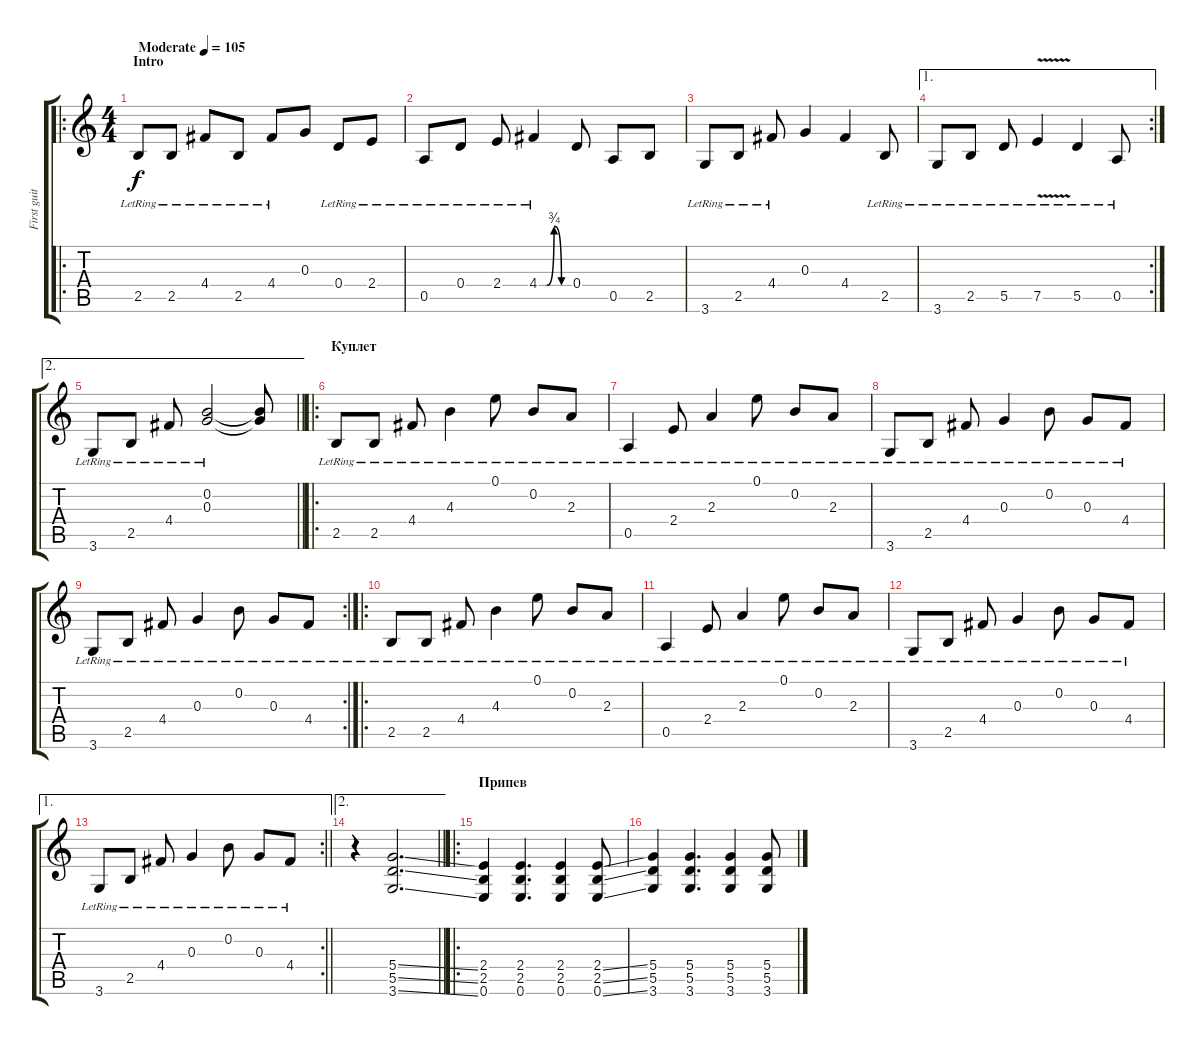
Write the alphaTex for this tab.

\track ("First guitar" "First guit") {solo instrument electricguitarclean}
\staff {score tabs}
\tuning (E4 B3 G3 D3 A2 E2) {hide}
\ro
\ts (4 4)
\section ("" "Intro")
\tempo (105 "Moderate")
\clef g2
\ks c
2.5{lr}.8{dy f instrument electricguitarclean} 2.5{lr}.8 4.4{lr}.8 2.5{lr}.8 4.4{lr}.8 0.3.8 0.4{lr}.8 2.4{lr}.8 |
0.5{lr}.8 0.4{lr}.8 2.4{lr}.8 4.4{be (custom 0 0 15 0 30 3 45 0 60 0) lr}.4 0.4.8 0.5.8 2.5.8 |
3.6{lr}.8 2.5{lr}.8 4.4{lr}.8 0.3.4 4.4.4 2.5{lr}.8 |
\ae 1
\rc 2
3.6{lr}.8 2.5{lr}.8 5.5{lr}.8 7.5{v lr}.4 5.5{lr}.4 0.5{lr}.8 |
\ae 2
\barLineRight lightlight
3.6{lr}.8 2.5{lr}.8 4.4{lr}.8 (0.2{lr} 0.3{lr}).2 (0.2{t} 0.3{t}).8 |
\ro
\section ("" "Куплет")
2.5{lr}.8 2.5{lr}.8 4.4{lr}.8 4.3{lr}.4 0.1{lr}.8 0.2{lr}.8 2.3{lr}.8 |
0.5{lr}.4 2.4{lr}.8 2.3{lr}.4 0.1{lr}.8 0.2{lr}.8 2.3{lr}.8 |
3.6{lr}.8 2.5{lr}.8 4.4{lr}.8 0.3{lr}.4 0.2{lr}.8 0.3{lr}.8 4.4{lr}.8 |
\rc 2
3.6{lr}.8 2.5{lr}.8 4.4{lr}.8 0.3{lr}.4 0.2{lr}.8 0.3{lr}.8 4.4{lr}.8 |
\ro
2.5{lr}.8 2.5{lr}.8 4.4{lr}.8 4.3{lr}.4 0.1{lr}.8 0.2{lr}.8 2.3{lr}.8 |
0.5{lr}.4 2.4{lr}.8 2.3{lr}.4 0.1{lr}.8 0.2{lr}.8 2.3{lr}.8 |
3.6{lr}.8 2.5{lr}.8 4.4{lr}.8 0.3{lr}.4 0.2{lr}.8 0.3{lr}.8 4.4{lr}.8 |
\ae 1
\rc 2
\barLineRight lightlight
3.6{lr}.8 2.5{lr}.8 4.4{lr}.8 0.3{lr}.4 0.2{lr}.8 0.3{lr}.8 4.4{lr}.8 |
\ae 2
\barLineRight lightlight
r.4 (5.4{ss} 5.5{ss} 3.6{ss}).2{d volume 12 instrument distortionguitar} |
\ro
\section ("" "Припев")
(2.4 2.5 0.6).4 (2.4 2.5 0.6).4{d} (2.4 2.5 0.6).4 (2.4{ss} 2.5{ss} 0.6{ss}).8 |
(5.4 5.5 3.6).4 (5.4 5.5 3.6).4{d} (5.4 5.5 3.6).4 (5.4{ss} 5.5{ss} 3.6{ss}).8
